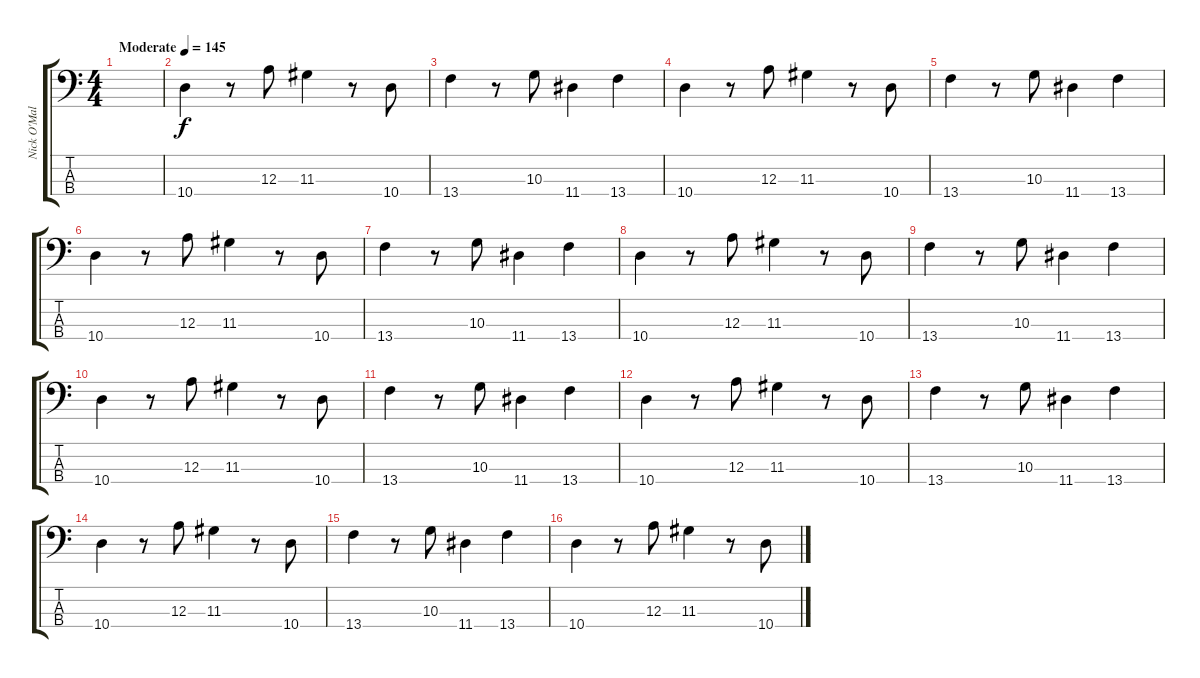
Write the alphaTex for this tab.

\track ("Nick O'Malley (Bass)" "Nick O'Mal") {instrument electricbasspick bank 255}
\staff {score tabs}
\tuning (G2 D2 A1 E1) {hide}
\ts (4 4)
\tempo (145 "Moderate")
\clef f4
\ks c
|
10.4.4 r.8 12.3.8 11.3.4 r.8 10.4.8 |
13.4.4 r.8 10.3.8 11.4.4 13.4.4 |
10.4.4 r.8 12.3.8 11.3.4 r.8 10.4.8 |
13.4.4 r.8 10.3.8 11.4.4 13.4.4 |
10.4.4 r.8 12.3.8 11.3.4 r.8 10.4.8 |
13.4.4 r.8 10.3.8 11.4.4 13.4.4 |
10.4.4 r.8 12.3.8 11.3.4 r.8 10.4.8 |
13.4.4 r.8 10.3.8 11.4.4 13.4.4 |
10.4.4 r.8 12.3.8 11.3.4 r.8 10.4.8 |
13.4.4 r.8 10.3.8 11.4.4 13.4.4 |
10.4.4 r.8 12.3.8 11.3.4 r.8 10.4.8 |
13.4.4 r.8 10.3.8 11.4.4 13.4.4 |
10.4.4 r.8 12.3.8 11.3.4 r.8 10.4.8 |
13.4.4 r.8 10.3.8 11.4.4 13.4.4 |
10.4.4 r.8 12.3.8 11.3.4 r.8 10.4.8
